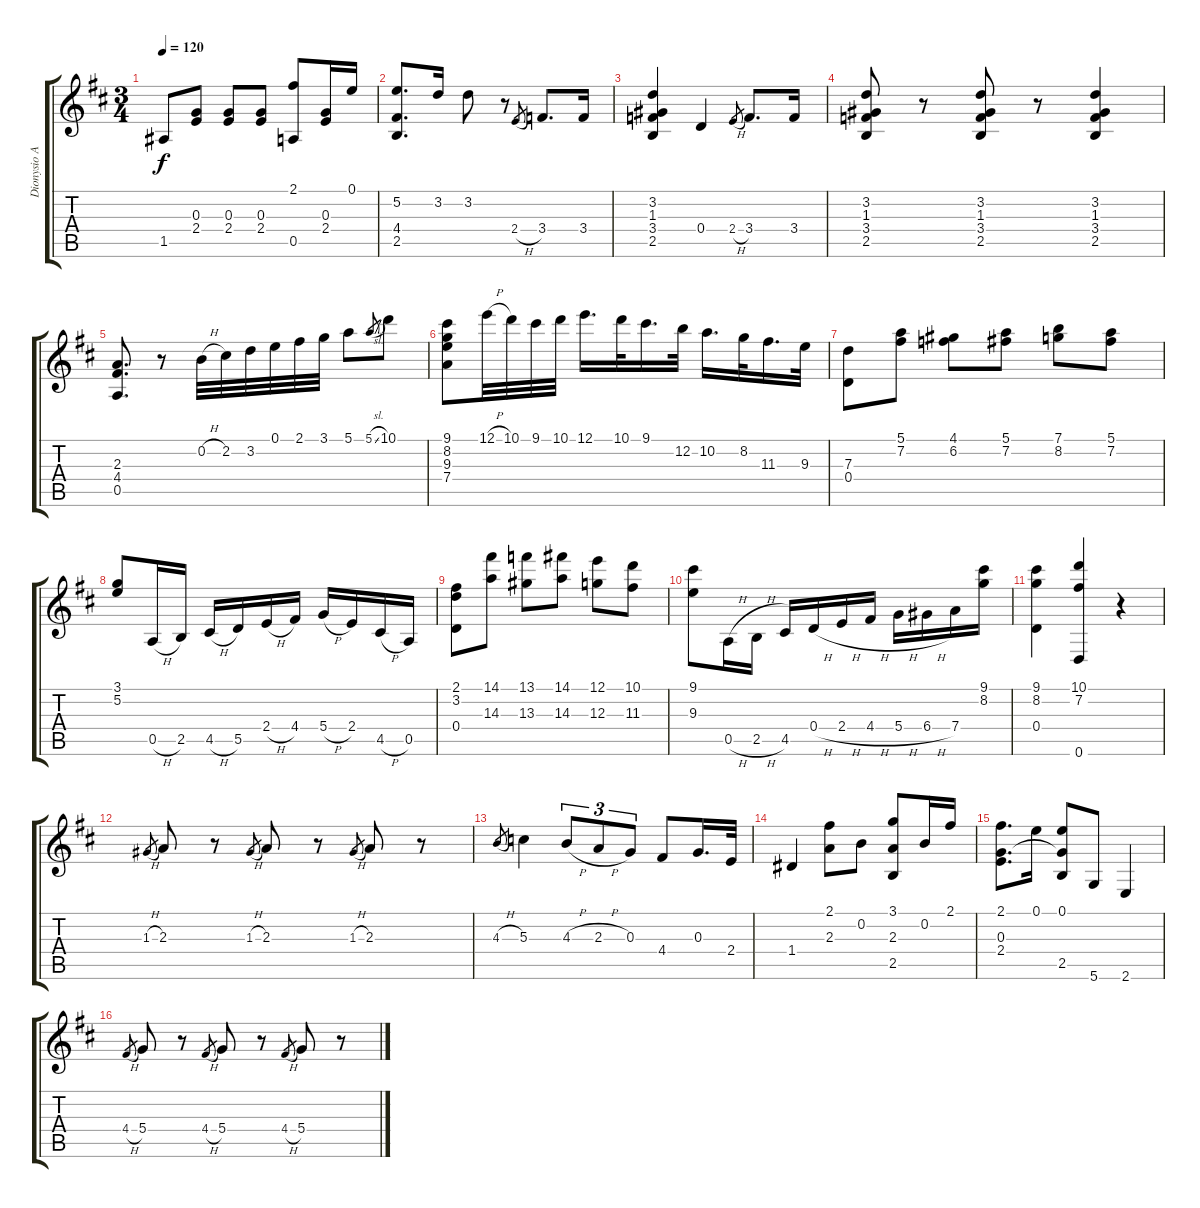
\track ("Dionysio Aguado" "Dionysio A") {instrument acousticguitarnylon}
\staff {score tabs}
\tuning (E4 B3 G3 D3 A2 D2) {hide}
\ts (3 4)
\tempo 120
\clef g2
\ks d
1.5.8{dy f} (0.3 2.4).8 (0.3 2.4).8 (0.3 2.4).8 (2.1 0.5).8 (0.3 2.4).16 0.1.16 |
(5.2 4.4 2.5).8{d} 3.2.16 3.2.8 r.8 2.4{h}.8{gr} 3.4.8{d} 3.4.16 |
(3.2 1.3 3.4 2.5).4 0.4.4 2.4{h}.8{gr} 3.4.8{d} 3.4.16 |
(3.2 1.3 3.4 2.5).8 r.8 (3.2 1.3 3.4 2.5).8 r.8 (3.2 1.3 3.4 2.5).4 |
(2.3 4.4 0.5).8{d} r.8 0.2{h}.32 2.2.32 3.2.32 0.1.32 2.1.32 3.1.32 5.1.8 5.1{sl}.8{gr} 10.1.8 |
(9.1 8.2 9.3 7.4).8 12.1{h}.32 10.1.32 9.1.32 10.1.32 12.1.16{d} 10.1.32 9.1.16{d} 12.2.32 10.2.16{d} 8.2.32 11.3.16{d} 9.3.32 |
(7.3 0.4).8 (5.1 7.2).8 (4.1 6.2).8 (5.1 7.2).8 (7.1 8.2).8 (5.1 7.2).8 |
(3.1 5.2).8 0.5{h}.16 2.5.16 4.5{h}.16 5.5.16 2.4{h}.16 4.4.16 5.4{h}.16 2.4.16 4.5{h}.16 0.5.16 |
(2.1 3.2 0.4).8 (14.1 14.3).8 (13.1 13.3).8 (14.1 14.3).8 (12.1 12.3).8 (10.1 11.3).8 |
(9.1 9.3).8 0.5{h}.16 2.5{h}.16 4.5.16 0.4{h}.16 2.4{h}.16 4.4{h}.16 5.4{h}.16 6.4{h}.16 7.4.16 (9.1 8.2).16 |
(9.1 8.2 0.4).4 (10.1 7.2 0.6).4 r.4 |
1.3{h}.8{gr} 2.3.8 r.8 1.3{h}.8{gr} 2.3.8 r.8 1.3{h}.8{gr} 2.3.8 r.8 |
4.3{h}.8{gr} 5.3.4 4.3{h}.8{tu (3 2)} 2.3{h}.8{tu (3 2)} 0.3.8{tu (3 2)} 4.4.8 0.3.16{d} 2.4.32 |
1.4.4 (2.1 2.3).8 0.2.8 (3.1 2.3 2.5).8 0.2.16 2.1.16 |
(2.1 0.3 2.4).8{d} 0.1.16 (0.1 0.3{t} 2.5).8 5.6.8 2.6.4 |
4.4{h}.8{gr} 5.4.8 r.8 4.4{h}.8{gr} 5.4.8 r.8 4.4{h}.8{gr} 5.4.8 r.8
